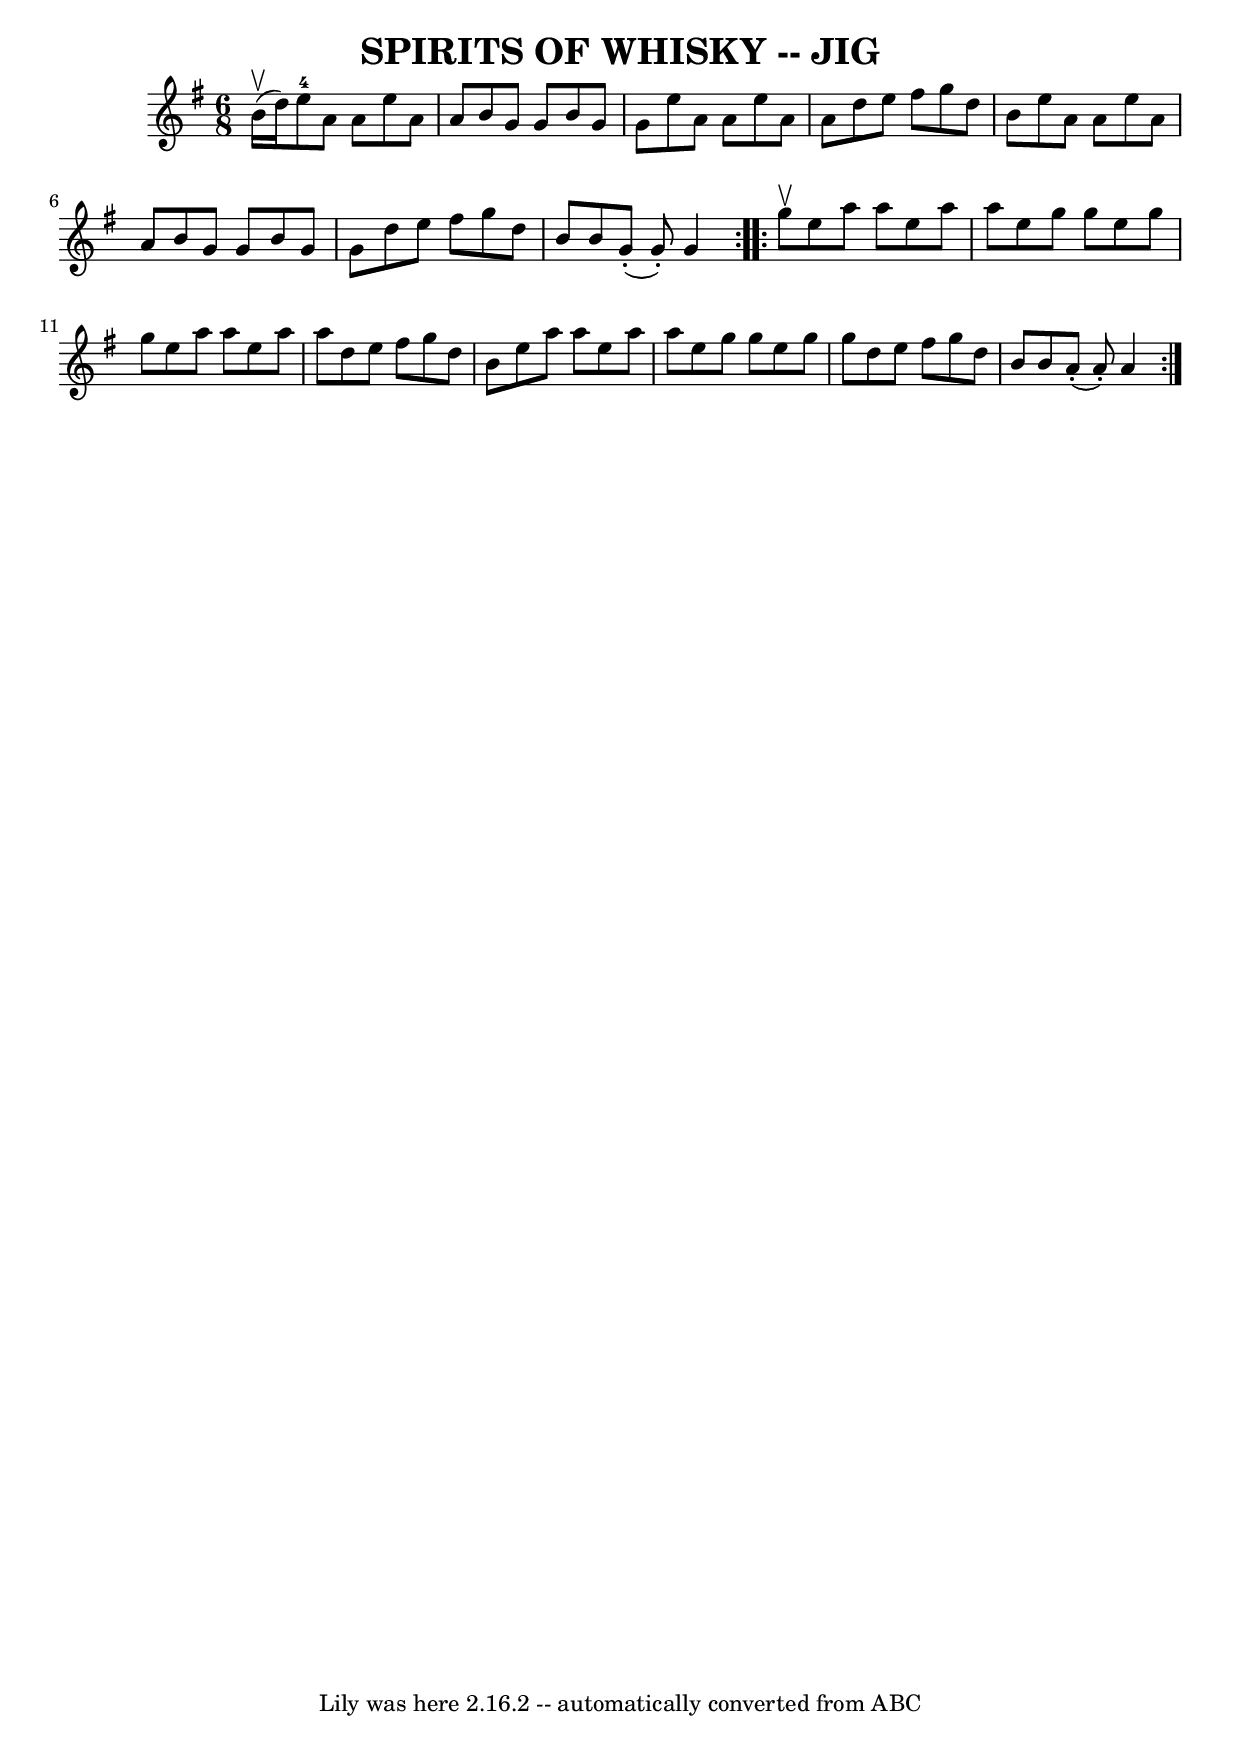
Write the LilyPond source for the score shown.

\version "2.16.2"
\include "Mammoth.ily"
\header {
  %% book = "Ryan's Mammoth Collection of Fiddle Tunes"
  crossRefNumber = "1"
  footnotes = ""
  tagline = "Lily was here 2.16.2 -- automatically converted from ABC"
  title = "SPIRITS OF WHISKY -- JIG"

}
voicedefault =  {



  \repeat volta 2 {

    \time 6/8 
    \key a \dorian
    b'16 (^\upbow d''16)       |
    e''8 
    -4 a'8 a'8 e''8 a'8 a'8    |
    b'8 g'8 g'8 b'8  
    g'8 g'8    |
    e''8 a'8 a'8 e''8 a'8 a'8    |
    
    d''8 e''8 fis''8 g''8 d''8 b'8    |
    |
    e''8 
    a'8 a'8 e''8 a'8 a'8    |
    b'8 g'8 g'8 b'8    
    g'8 g'8    |
    d''8 e''8 fis''8 g''8 d''8 b'8    
    |
    b'8 g'8 (-. g'8 -.) g'4    
  }     
  \repeat volta 2 {
    g''8 
    ^\upbow       |
    e''8 a''8 a''8 e''8 a''8 a''8    
    |
    e''8 g''8 g''8 e''8 g''8 g''8    |
    e''8    
    a''8 a''8 e''8 a''8 a''8    |
    d''8 e''8 fis''8    
    g''8 d''8 b'8    |
    |
    e''8 a''8 a''8 e''8    
    a''8 a''8    |
    e''8 g''8 g''8 e''8 g''8 g''8    
    |
    d''8 e''8 fis''8 g''8 d''8 b'8    |
    b'8      
    a'8 (-. a'8 -.) a'4    
  }   

}

\score{
  <<

    \context Staff="default"
    {
      \voicedefault 
      
    }

  >>
  \layout {
    
  }
  \midi {
  }

}
